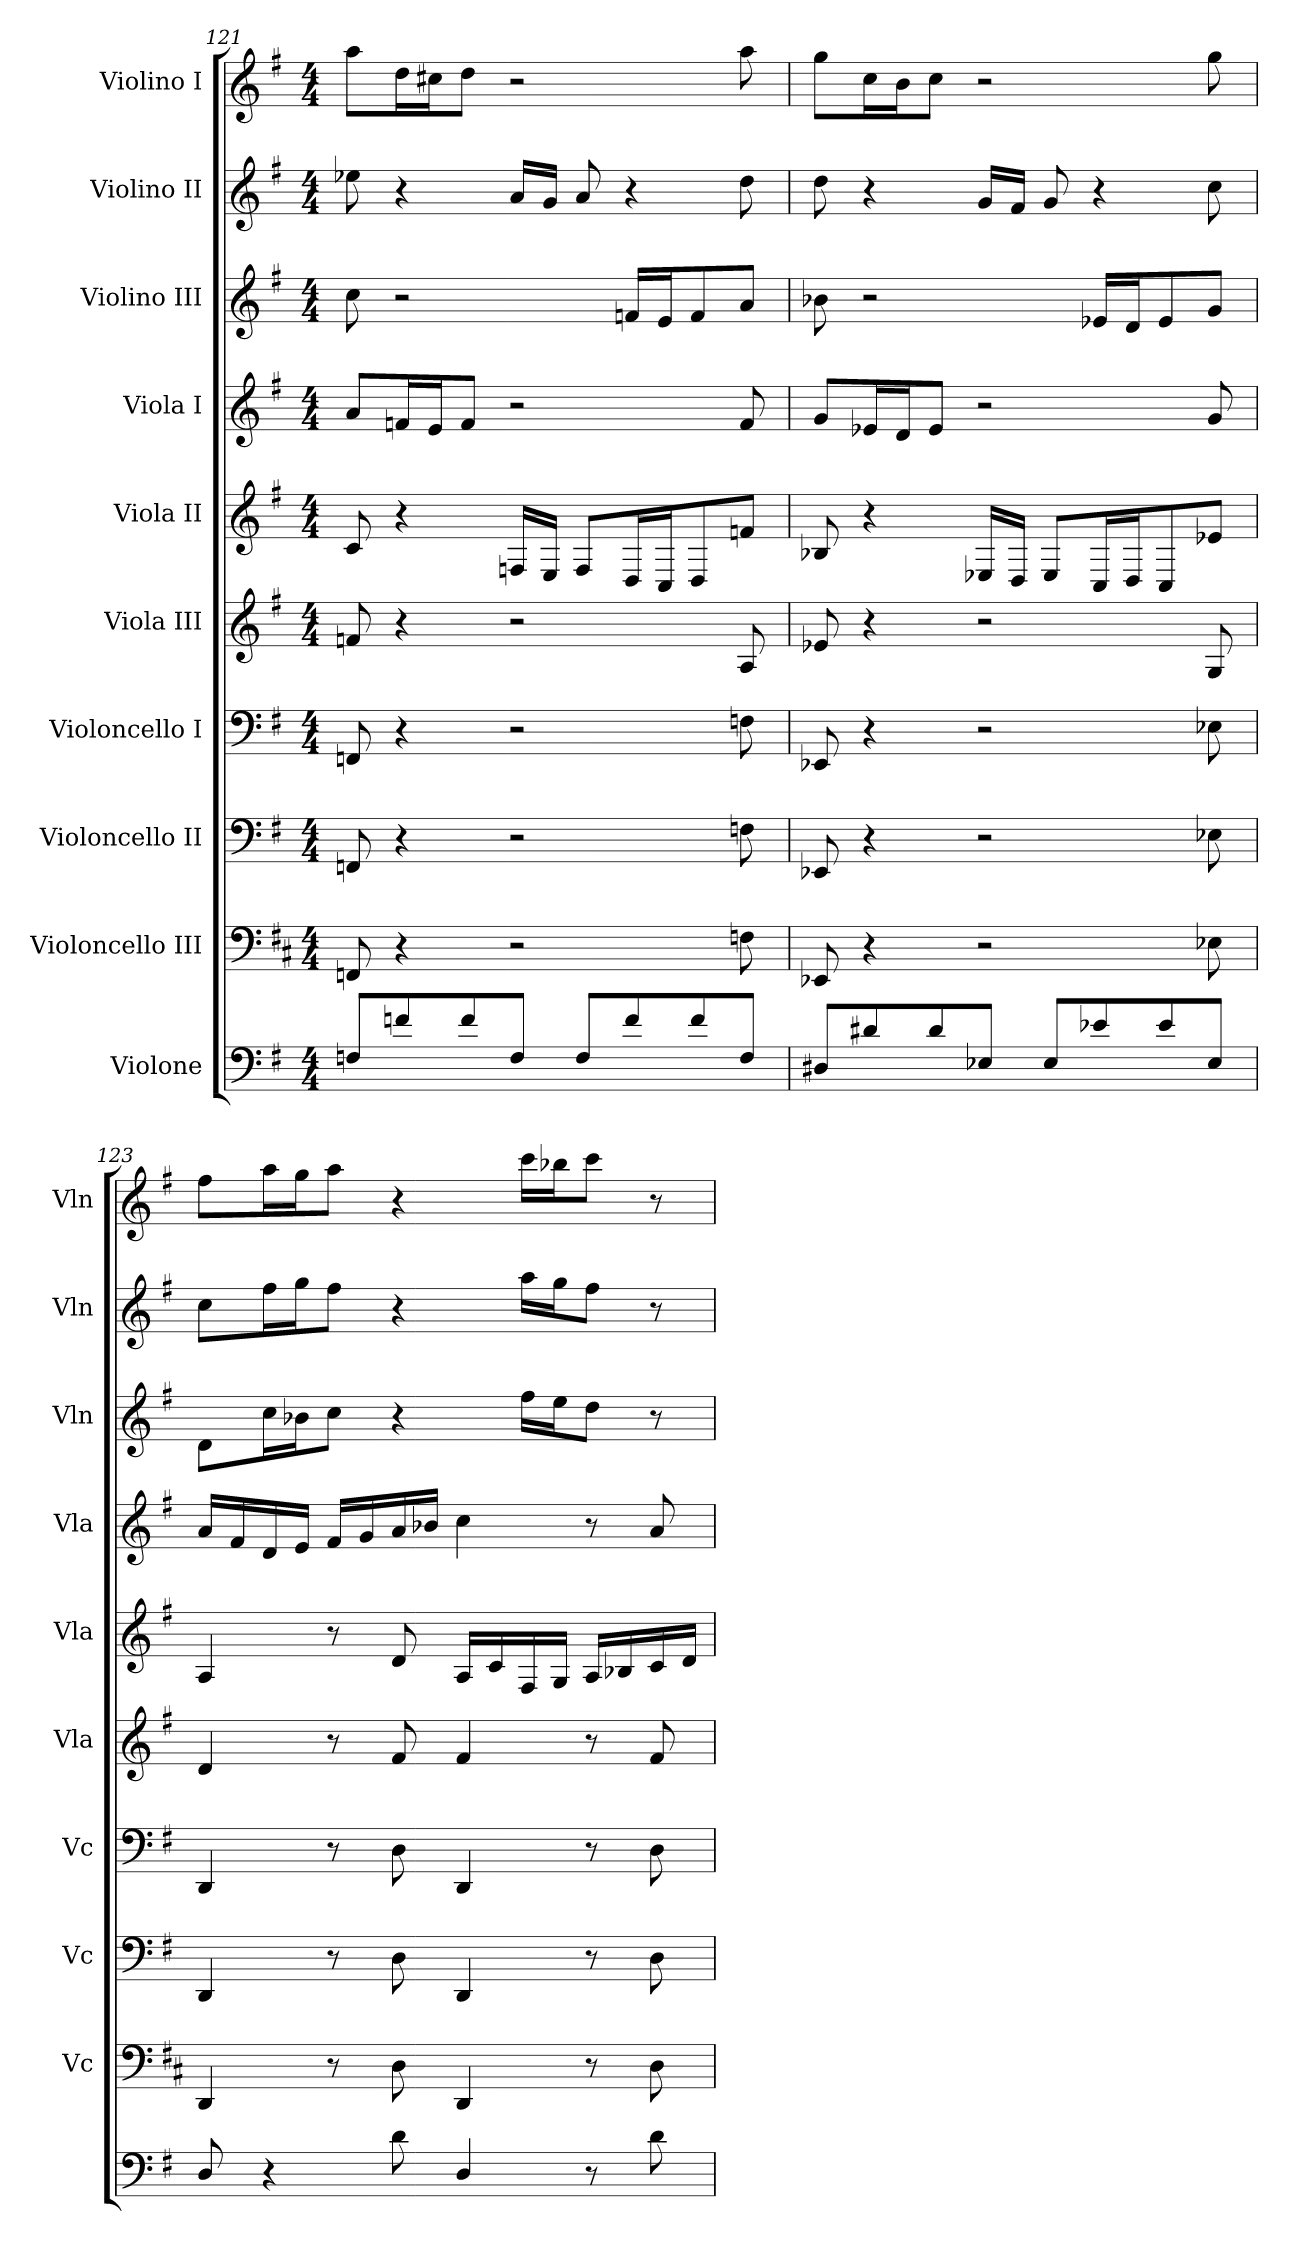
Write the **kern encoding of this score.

**kern	**kern	**kern	**kern	**kern	**kern	**kern	**kern	**kern	**kern
*part10	*part9	*part8	*part7	*part6	*part5	*part4	*part3	*part2	*part1
*staff10	*staff9	*staff8	*staff7	*staff6	*staff5	*staff4	*staff3	*staff2	*staff1
*I"Violone	*I"Violoncello III	*I"Violoncello  II	*I"Violoncello   I	*I"Viola       III	*I"Viola        II	*I"Viola         I	*I"Violino     III	*I"Violino      II	*I"Violino       I
*	*I'Vc	*I'Vc	*I'Vc	*I'Vla	*I'Vla	*I'Vla	*I'Vln	*I'Vln	*I'Vln
*clefF4	*clefF4	*clefF4	*clefF4	*clefG2	*clefG2	*clefG2	*clefG2	*clefG2	*clefG2
*ITrd7c12	*	*	*	*	*	*	*	*	*
*k[f#]	*k[f#c#]	*k[f#]	*k[f#]	*k[f#]	*k[f#]	*k[f#]	*k[f#]	*k[f#]	*k[f#]
*G:	*D:	*G:	*G:	*G:	*G:	*G:	*G:	*G:	*G:
*M4/4	*M4/4	*M4/4	*M4/4	*M4/4	*M4/4	*M4/4	*M4/4	*M4/4	*M4/4
=121	=121	=121	=121	=121	=121	=121	=121	=121	=121
8FFn/L	8FFn/	8FFn/	8FFn/	8fn/	8c/	8a/L	8cc\	8ee-X\	8aa\L
8Fn/	4r	4r	4r	4r	4r	16fn/L	2r	4r	16dd\L
.	.	.	.	.	.	16e/J	.	.	16cc#X\J
8F/	.	.	.	.	.	8f/J	.	.	8dd\J
8FF/J	2r	2r	2r	2r	16Fn/LL	2r	.	16a/LL	2r
.	.	.	.	.	16E/JJ	.	.	16g/JJ	.
8FF/L	.	.	.	.	8F/L	.	.	8a/	.
8F/	.	.	.	.	16D/L	.	16fn/LL	4r	.
.	.	.	.	.	16C/J	.	16e/J	.	.
8F/	.	.	.	.	8D/	.	8f/	.	.
8FF/J	8Fn\	8Fn\	8Fn\	8A/	8fn/J	8f/	8a/J	8dd\	8aa\
!!LO:PB:g=z
=122	=122	=122	=122	=122	=122	=122	=122	=122	=122
8DD#X/L	8EE-X/	8EE-X/	8EE-X/	8e-X/	8B-X/	8g/L	8b-X\	8dd\	8gg\L
8D#X/	4r	4r	4r	4r	4r	16e-X/L	2r	4r	16cc\L
.	.	.	.	.	.	16d/J	.	.	16b\J
8D#/	.	.	.	.	.	8e-/J	.	.	8cc\J
8EE-X/J	2r	2r	2r	2r	16E-X/LL	2r	.	16g/LL	2r
.	.	.	.	.	16D/JJ	.	.	16f#/JJ	.
8EE-/L	.	.	.	.	8E-/L	.	.	8g/	.
8E-X/	.	.	.	.	16C/L	.	16e-X/LL	4r	.
.	.	.	.	.	16D/J	.	16d/J	.	.
8E-/	.	.	.	.	8C/	.	8e-/	.	.
8EE-/J	8E-X\	8E-X\	8E-X\	8G/	8e-X/J	8g/	8g/J	8cc\	8gg\
=123	=123	=123	=123	=123	=123	=123	=123	=123	=123
8DD/	4DD/	4DD/	4DD/	4d/	4A/	16a/LL	8d\L	8cc\L	8ff#\L
.	.	.	.	.	.	16f#/	.	.	.
4r	.	.	.	.	.	16d/	16cc\L	16ff#\L	16aa\L
.	.	.	.	.	.	16e/JJ	16b-X\J	16gg\J	16gg\J
.	8r	8r	8r	8r	8r	16f#/LL	8cc\J	8ff#\J	8aa\J
.	.	.	.	.	.	16g/	.	.	.
8D\	8D\	8D\	8D\	8f#/	8d/	16a/	4r	4r	4r
.	.	.	.	.	.	16b-X/JJ	.	.	.
4DD/	4DD/	4DD/	4DD/	4f#/	16A/LL	4cc\	.	.	.
.	.	.	.	.	16c/	.	.	.	.
.	.	.	.	.	16F#/	.	16ff#\LL	16aa\LL	16ccc\LL
.	.	.	.	.	16G/JJ	.	16ee\J	16gg\J	16bb-X\J
8r	8r	8r	8r	8r	16A/LL	8r	8dd\J	8ff#\J	8ccc\J
.	.	.	.	.	16B-X/	.	.	.	.
8D\	8D\	8D\	8D\	8f#/	16c/	8a/	8r	8r	8r
.	.	.	.	.	16d/JJ	.	.	.	.
=	=	=	=	=	=	=	=	=	=
*-	*-	*-	*-	*-	*-	*-	*-	*-	*-
